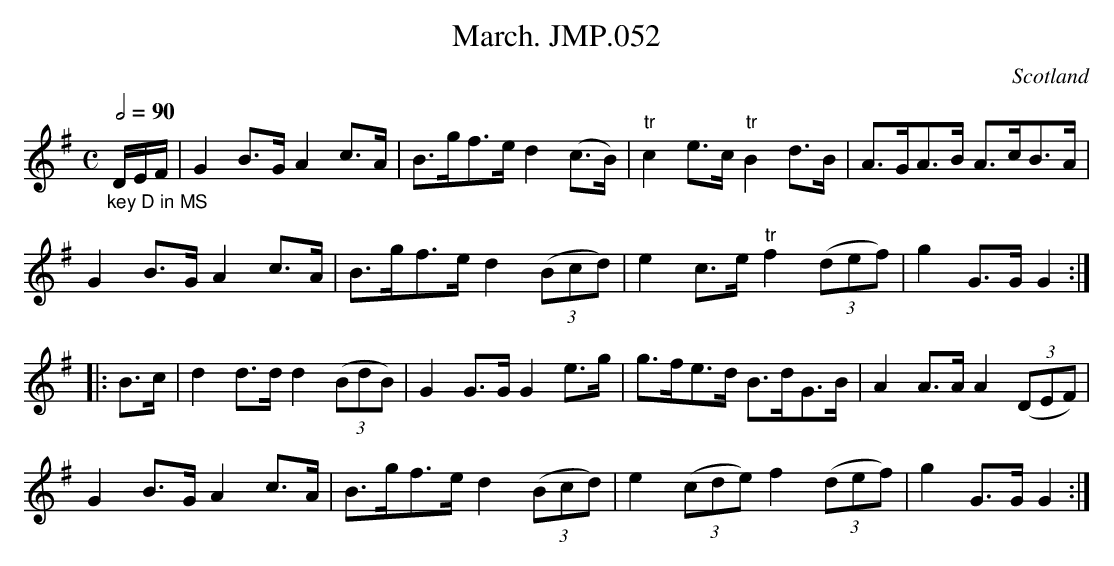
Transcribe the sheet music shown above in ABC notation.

X:1
T:March. JMP.052
M:C
L:1/8
Q:1/2=90
O:Scotland
notC:"57"
K:G major
"_key D in MS"D/E/F/ | G2 B>G A2 c>A  | B>gf>e d2 (c>B) |\
"tr"c2  e>c "tr"B2 d>B | A>GA>B A>cB>A |!
G2 B>G A2 c>A  | B>gf>e d2 ((3Bcd) |\
e2 c>e "tr"f2 ((3def) | g2 G>G G2 :|!
|: B>c | d2 d>d d2 ((3BdB) |\
G2 G>G G2 e>g | g>fe>d B>dG>B | A2 A>A A2 ((3DEF) |!
G2 B>G A2 c>A  | B>gf>e d2 ((3Bcd) | e2 ((3cde) f2 ((3def) |\
g2 G>G G2 :|
